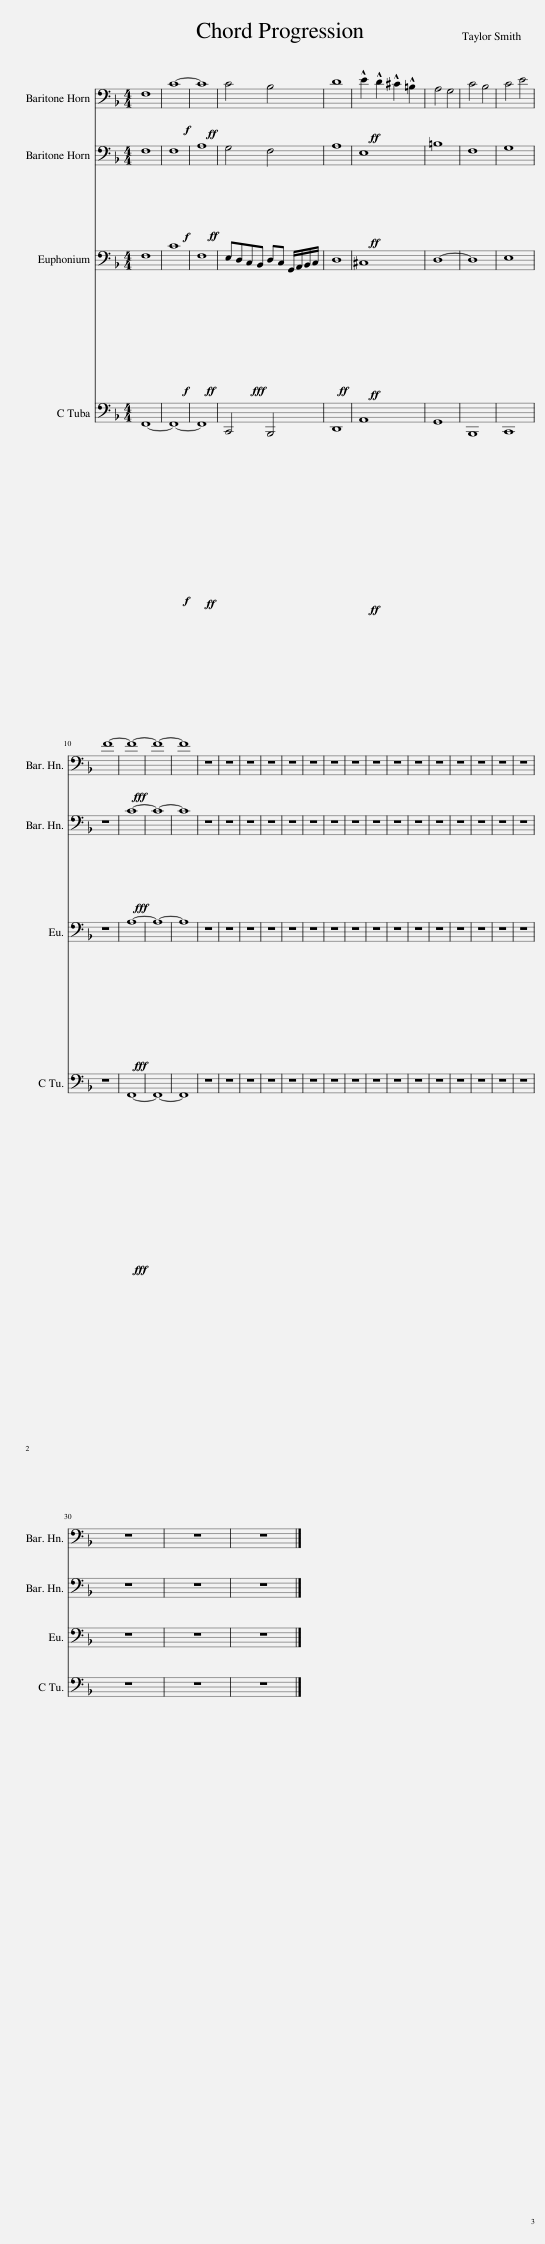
X:1
%%score 1 2 3 4
L:1/8
M:4/4
I:linebreak $
K:F
V:1 bass
V:2 bass
V:3 bass
V:4 bass
V:1
!f! F,8 | C8- |!ff! C8 | C4 B,4 | D8 | %5
!ff! !^!E2 !^!D2 !^!^C2 !^!=B,2 | A,4 G,4 | C4 B,4 | C4 E4 |$ F8- | %10
!fff! F8- | F8- | F8 | z8 | z8 | %15
 z8 | z8 | z8 | z8 | z8 | %20
 z8 | z8 | z8 | z8 | z8 | %25
 z8 | z8 | z8 | z8 |$ z8 | %30
 z8 | z8 |] %32
V:2
!f! F,8 | F,8 |!ff! A,8 | G,4 F,4 | A,8 | %5
!ff! E,8 | =B,8 | F,8 | G,8 |$ z8 | %10
!fff! C8- | C8- | C8 | z8 | z8 | %15
 z8 | z8 | z8 | z8 | z8 | %20
 z8 | z8 | z8 | z8 | z8 | %25
 z8 | z8 | z8 | z8 |$ z8 | %30
 z8 | z8 |] %32
V:3
!f! F,8 | C8 |!ff! F,8 | E,!fff!D,C,B,, D,C, G,,/A,,/B,,/C,/ |!ff! D,8 | %5
!ff! ^C,8 | D,8- | D,8 | E,8 |$ z8 | %10
!fff! A,8- | A,8- | A,8 | z8 | z8 | %15
 z8 | z8 | z8 | z8 | z8 | %20
 z8 | z8 | z8 | z8 | z8 | %25
 z8 | z8 | z8 | z8 |$ z8 | %30
 z8 | z8 |] %32
V:4
!f! F,,8- | F,,8- |!ff! F,,8 | C,,4 B,,,4 | D,,8 | %5
!ff! A,,8 | G,,8 | B,,,8 | C,,8 |$ z8 | %10
!fff! F,,8- | F,,8- | F,,8 | z8 | z8 | %15
 z8 | z8 | z8 | z8 | z8 | %20
 z8 | z8 | z8 | z8 | z8 | %25
 z8 | z8 | z8 | z8 |$ z8 | %30
 z8 | z8 |] %32
